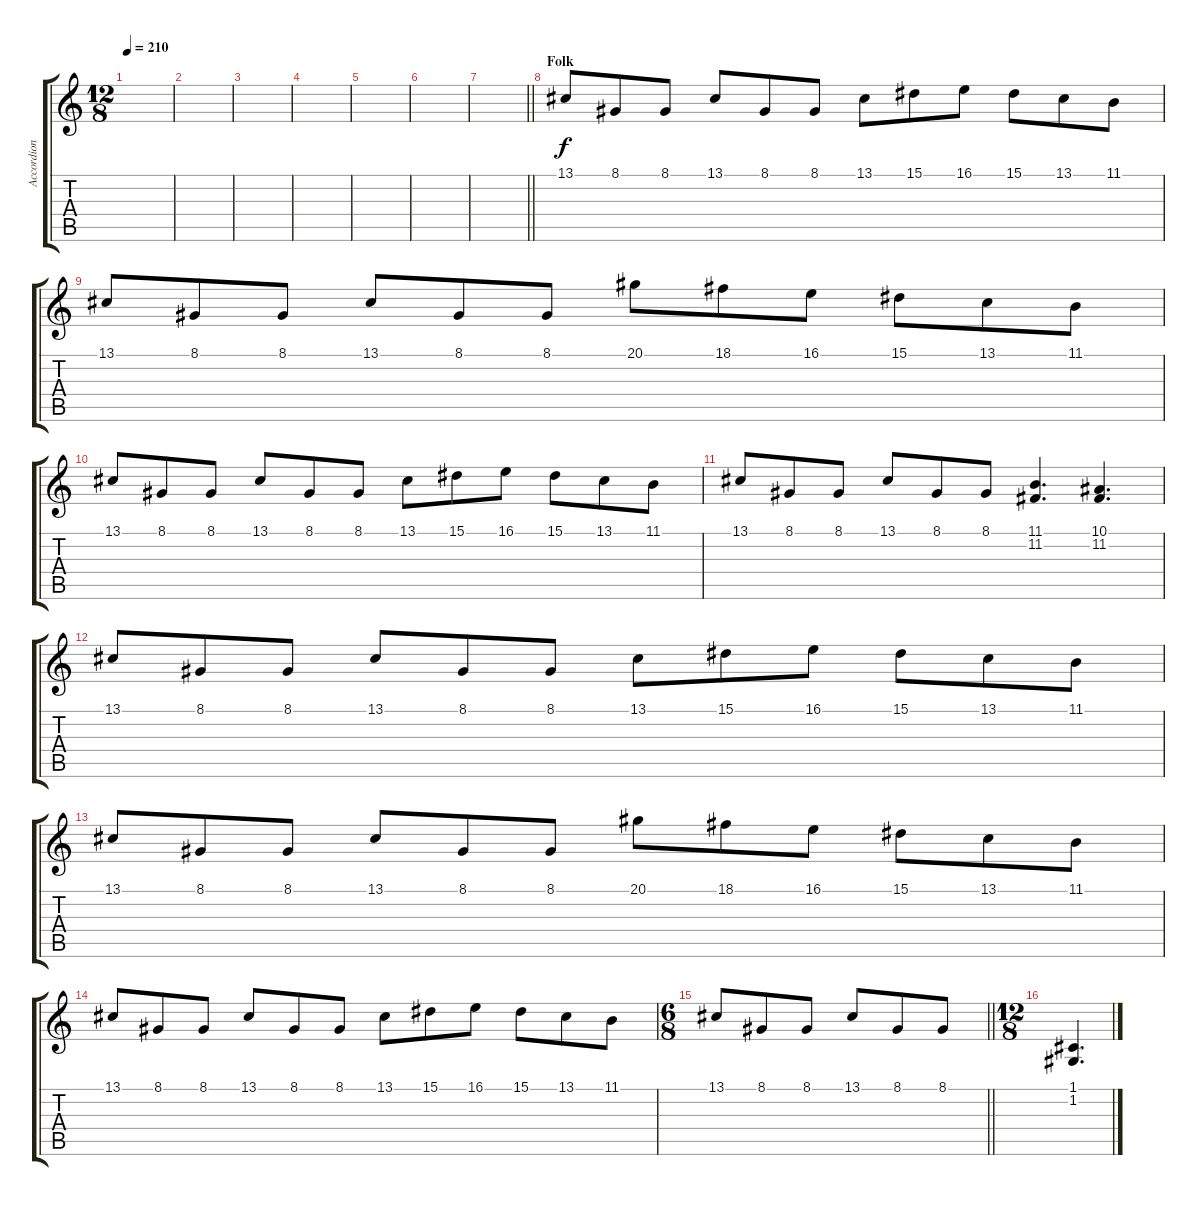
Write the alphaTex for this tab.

\track ("Accordion" "Accordion") {instrument accordion}
\staff {score tabs}
\tuning (C4 G3 Eb3 Bb2 F2 C2) {hide}
\ts (12 8)
\tempo 210
\clef g2
\ks c
|
|
|
|
|
|
\barLineRight lightlight
|
\section ("" "Folk")
13.1.8 8.1.8 8.1.8 13.1.8 8.1.8 8.1.8 13.1.8 15.1.8 16.1.8 15.1.8 13.1.8 11.1.8 |
13.1.8 8.1.8 8.1.8 13.1.8 8.1.8 8.1.8 20.1.8 18.1.8 16.1.8 15.1.8 13.1.8 11.1.8 |
13.1.8 8.1.8 8.1.8 13.1.8 8.1.8 8.1.8 13.1.8 15.1.8 16.1.8 15.1.8 13.1.8 11.1.8 |
13.1.8 8.1.8 8.1.8 13.1.8 8.1.8 8.1.8 (11.1 11.2).4{d} (10.1 11.2).4{d} |
13.1.8 8.1.8 8.1.8 13.1.8 8.1.8 8.1.8 13.1.8 15.1.8 16.1.8 15.1.8 13.1.8 11.1.8 |
13.1.8 8.1.8 8.1.8 13.1.8 8.1.8 8.1.8 20.1.8 18.1.8 16.1.8 15.1.8 13.1.8 11.1.8 |
13.1.8 8.1.8 8.1.8 13.1.8 8.1.8 8.1.8 13.1.8 15.1.8 16.1.8 15.1.8 13.1.8 11.1.8 |
\ts (6 8)
\barLineRight lightlight
13.1.8 8.1.8 8.1.8 13.1.8 8.1.8 8.1.8 |
\ts (12 8)
(1.1 1.2).4{d}
